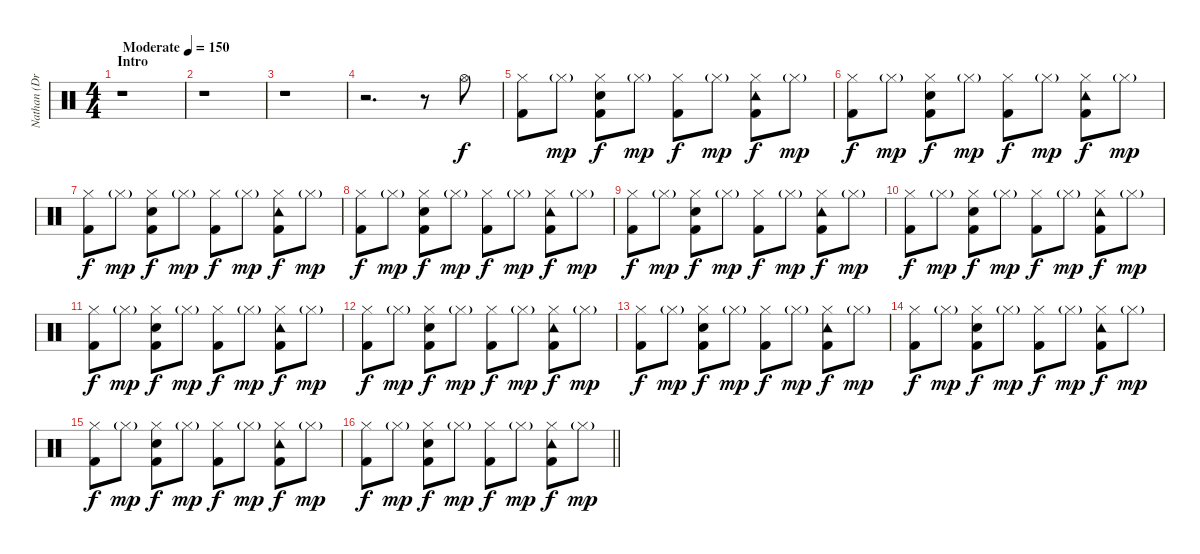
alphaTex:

\track ("Nathan (Drums)" "Nathan (Dr") {instrument percussion}
\staff {score}
\articulation defaults
\ts (4 4)
\section ("" "Intro")
\tempo (150 "Moderate")
\clef neutral
\ks c
r.1{dy f} |
r.1 |
r.1 |
r.2{d} r.8 "Hi-Hat (open)".8 |
("Hi-Hat (closed)" "Kick (hit) 2").8 "Hi-Hat (closed)"{g}.8{dy mp} ("Hi-Hat (closed)" "Electric Snare (hit)" "Kick (hit) 2").8{dy f} "Hi-Hat (closed)"{g}.8{dy mp} ("Hi-Hat (closed)" "Kick (hit) 2").8{dy f} "Hi-Hat (closed)"{g}.8{dy mp} ("Hi-Hat (closed)" "Tambourine (hit)" "Kick (hit) 2").8{dy f} "Hi-Hat (closed)"{g}.8{dy mp} |
("Hi-Hat (closed)" "Kick (hit) 2").8{dy f} "Hi-Hat (closed)"{g}.8{dy mp} ("Hi-Hat (closed)" "Electric Snare (hit)" "Kick (hit) 2").8{dy f} "Hi-Hat (closed)"{g}.8{dy mp} ("Hi-Hat (closed)" "Kick (hit) 2").8{dy f} "Hi-Hat (closed)"{g}.8{dy mp} ("Hi-Hat (closed)" "Tambourine (hit)" "Kick (hit) 2").8{dy f} "Hi-Hat (closed)"{g}.8{dy mp} |
("Hi-Hat (closed)" "Kick (hit) 2").8{dy f} "Hi-Hat (closed)"{g}.8{dy mp} ("Hi-Hat (closed)" "Electric Snare (hit)" "Kick (hit) 2").8{dy f} "Hi-Hat (closed)"{g}.8{dy mp} ("Hi-Hat (closed)" "Kick (hit) 2").8{dy f} "Hi-Hat (closed)"{g}.8{dy mp} ("Hi-Hat (closed)" "Tambourine (hit)" "Kick (hit) 2").8{dy f} "Hi-Hat (closed)"{g}.8{dy mp} |
("Hi-Hat (closed)" "Kick (hit) 2").8{dy f} "Hi-Hat (closed)"{g}.8{dy mp} ("Hi-Hat (closed)" "Electric Snare (hit)" "Kick (hit) 2").8{dy f} "Hi-Hat (closed)"{g}.8{dy mp} ("Hi-Hat (closed)" "Kick (hit) 2").8{dy f} "Hi-Hat (closed)"{g}.8{dy mp} ("Hi-Hat (closed)" "Tambourine (hit)" "Kick (hit) 2").8{dy f} "Hi-Hat (closed)"{g}.8{dy mp} |
("Hi-Hat (closed)" "Kick (hit) 2").8{dy f} "Hi-Hat (closed)"{g}.8{dy mp} ("Hi-Hat (closed)" "Electric Snare (hit)" "Kick (hit) 2").8{dy f} "Hi-Hat (closed)"{g}.8{dy mp} ("Hi-Hat (closed)" "Kick (hit) 2").8{dy f} "Hi-Hat (closed)"{g}.8{dy mp} ("Hi-Hat (closed)" "Tambourine (hit)" "Kick (hit) 2").8{dy f} "Hi-Hat (closed)"{g}.8{dy mp} |
("Hi-Hat (closed)" "Kick (hit) 2").8{dy f} "Hi-Hat (closed)"{g}.8{dy mp} ("Hi-Hat (closed)" "Electric Snare (hit)" "Kick (hit) 2").8{dy f} "Hi-Hat (closed)"{g}.8{dy mp} ("Hi-Hat (closed)" "Kick (hit) 2").8{dy f} "Hi-Hat (closed)"{g}.8{dy mp} ("Hi-Hat (closed)" "Tambourine (hit)" "Kick (hit) 2").8{dy f} "Hi-Hat (closed)"{g}.8{dy mp} |
("Hi-Hat (closed)" "Kick (hit) 2").8{dy f} "Hi-Hat (closed)"{g}.8{dy mp} ("Hi-Hat (closed)" "Electric Snare (hit)" "Kick (hit) 2").8{dy f} "Hi-Hat (closed)"{g}.8{dy mp} ("Hi-Hat (closed)" "Kick (hit) 2").8{dy f} "Hi-Hat (closed)"{g}.8{dy mp} ("Hi-Hat (closed)" "Tambourine (hit)" "Kick (hit) 2").8{dy f} "Hi-Hat (closed)"{g}.8{dy mp} |
("Hi-Hat (closed)" "Kick (hit) 2").8{dy f} "Hi-Hat (closed)"{g}.8{dy mp} ("Hi-Hat (closed)" "Electric Snare (hit)" "Kick (hit) 2").8{dy f} "Hi-Hat (closed)"{g}.8{dy mp} ("Hi-Hat (closed)" "Kick (hit) 2").8{dy f} "Hi-Hat (closed)"{g}.8{dy mp} ("Hi-Hat (closed)" "Tambourine (hit)" "Kick (hit) 2").8{dy f} "Hi-Hat (closed)"{g}.8{dy mp} |
("Hi-Hat (closed)" "Kick (hit) 2").8{dy f} "Hi-Hat (closed)"{g}.8{dy mp} ("Hi-Hat (closed)" "Electric Snare (hit)" "Kick (hit) 2").8{dy f} "Hi-Hat (closed)"{g}.8{dy mp} ("Hi-Hat (closed)" "Kick (hit) 2").8{dy f} "Hi-Hat (closed)"{g}.8{dy mp} ("Hi-Hat (closed)" "Tambourine (hit)" "Kick (hit) 2").8{dy f} "Hi-Hat (closed)"{g}.8{dy mp} |
("Hi-Hat (closed)" "Kick (hit) 2").8{dy f} "Hi-Hat (closed)"{g}.8{dy mp} ("Hi-Hat (closed)" "Electric Snare (hit)" "Kick (hit) 2").8{dy f} "Hi-Hat (closed)"{g}.8{dy mp} ("Hi-Hat (closed)" "Kick (hit) 2").8{dy f} "Hi-Hat (closed)"{g}.8{dy mp} ("Hi-Hat (closed)" "Tambourine (hit)" "Kick (hit) 2").8{dy f} "Hi-Hat (closed)"{g}.8{dy mp} |
("Hi-Hat (closed)" "Kick (hit) 2").8{dy f} "Hi-Hat (closed)"{g}.8{dy mp} ("Hi-Hat (closed)" "Electric Snare (hit)" "Kick (hit) 2").8{dy f} "Hi-Hat (closed)"{g}.8{dy mp} ("Hi-Hat (closed)" "Kick (hit) 2").8{dy f} "Hi-Hat (closed)"{g}.8{dy mp} ("Hi-Hat (closed)" "Tambourine (hit)" "Kick (hit) 2").8{dy f} "Hi-Hat (closed)"{g}.8{dy mp} |
\barLineRight lightlight
("Hi-Hat (closed)" "Kick (hit) 2").8{dy f} "Hi-Hat (closed)"{g}.8{dy mp} ("Hi-Hat (closed)" "Electric Snare (hit)" "Kick (hit) 2").8{dy f} "Hi-Hat (closed)"{g}.8{dy mp} ("Hi-Hat (closed)" "Kick (hit) 2").8{dy f} "Hi-Hat (closed)"{g}.8{dy mp} ("Hi-Hat (closed)" "Tambourine (hit)" "Kick (hit) 2").8{dy f} "Hi-Hat (closed)"{g}.8{dy mp}
